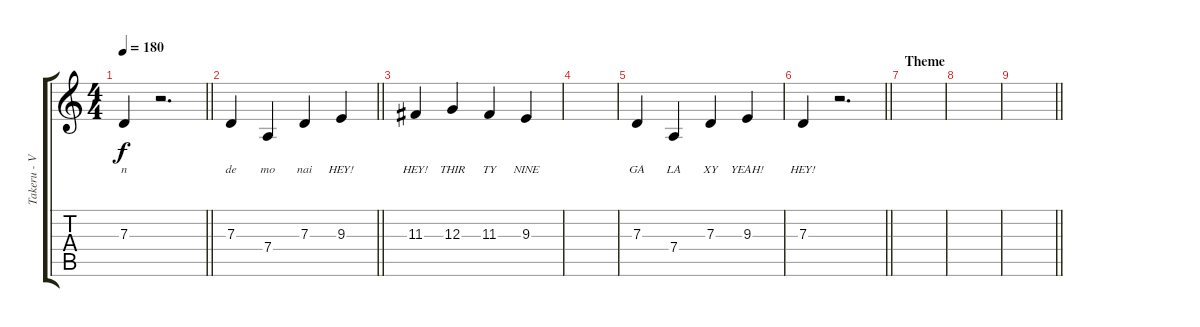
\track ("Takeru - Vocals" "Takeru - V") {instrument clarinet}
\staff {score tabs}
\tuning (E4 B3 G3 D3 A2 D2) {hide}
\ts (4 4)
\tempo 180
\clef g2
\barLineRight lightlight
\ks c
7.3.4{lyrics (0 "n") lyrics (1 "") lyrics (2 "") lyrics (3 "") lyrics (4 "") dy f} r.2{d} |
\barLineRight lightlight
7.3.4{lyrics (0 "de") lyrics (1 "") lyrics (2 "") lyrics (3 "") lyrics (4 "")} 7.4.4{lyrics (0 "mo") lyrics (1 "") lyrics (2 "") lyrics (3 "") lyrics (4 "")} 7.3.4{lyrics (0 "nai") lyrics (1 "") lyrics (2 "") lyrics (3 "") lyrics (4 "")} 9.3.4{lyrics (0 "HEY!") lyrics (1 "") lyrics (2 "") lyrics (3 "") lyrics (4 "")} |
11.3.4{lyrics (0 "HEY!") lyrics (1 "") lyrics (2 "") lyrics (3 "") lyrics (4 "")} 12.3.4{lyrics (0 "THIR") lyrics (1 "") lyrics (2 "") lyrics (3 "") lyrics (4 "")} 11.3.4{lyrics (0 "TY") lyrics (1 "") lyrics (2 "") lyrics (3 "") lyrics (4 "")} 9.3.4{lyrics (0 "NINE") lyrics (1 "") lyrics (2 "") lyrics (3 "") lyrics (4 "")} |
|
7.3.4{lyrics (0 "GA") lyrics (1 "") lyrics (2 "") lyrics (3 "") lyrics (4 "")} 7.4.4{lyrics (0 "LA") lyrics (1 "") lyrics (2 "") lyrics (3 "") lyrics (4 "")} 7.3.4{lyrics (0 "XY") lyrics (1 "") lyrics (2 "") lyrics (3 "") lyrics (4 "")} 9.3.4{lyrics (0 "YEAH!") lyrics (1 "") lyrics (2 "") lyrics (3 "") lyrics (4 "")} |
\barLineRight lightlight
7.3.4{lyrics (0 "HEY!") lyrics (1 "") lyrics (2 "") lyrics (3 "") lyrics (4 "")} r.2{d} |
\section ("" "Theme")
|
|
\barLineRight lightlight
